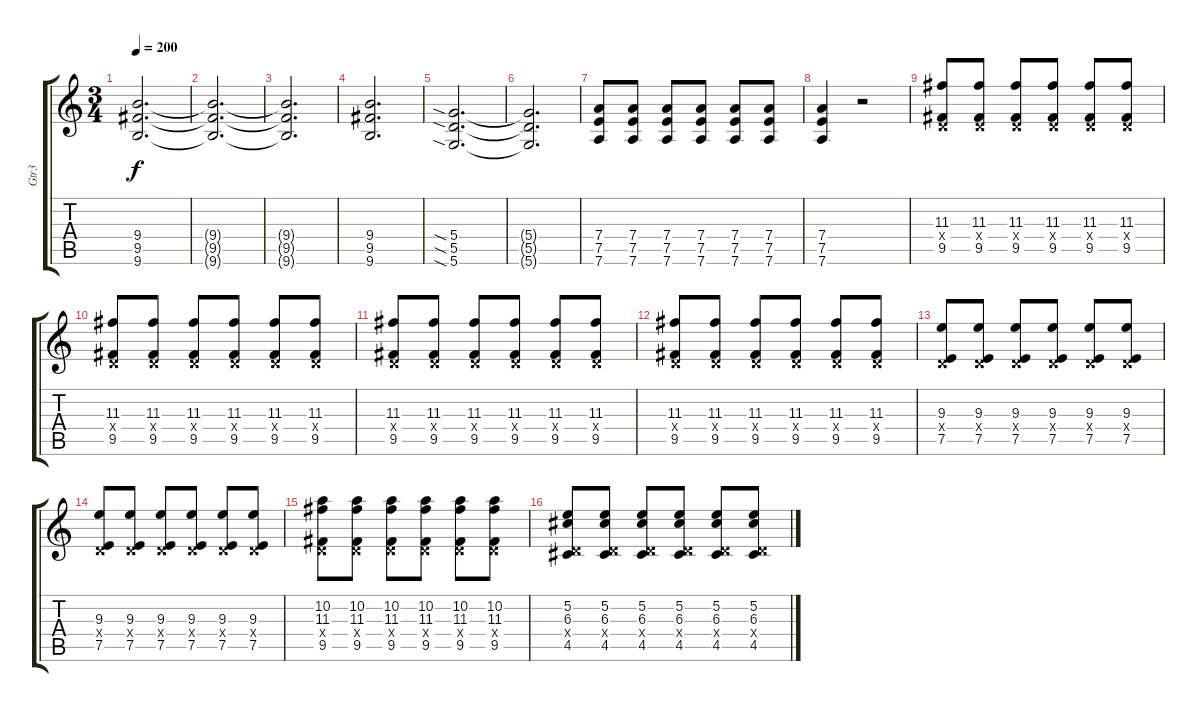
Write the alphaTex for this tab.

\track ("Gtr3" "Gtr3") {instrument electricguitarclean}
\staff {score tabs}
\tuning (E4 B3 G3 D3 A2 D2) {hide}
\ts (3 4)
\tempo 200
\clef g2
\ks c
(9.4 9.5 9.6).2{d dy f} |
(9.4{t} 9.5{t} 9.6{t}).2{d} |
(9.4{t} 9.5{t} 9.6{t}).2{d} |
(9.4 9.5 9.6).2{d} |
(5.4{sia} 5.5{sia} 5.6{sia}).2{d} |
(5.4{t} 5.5{t} 5.6{t}).2{d} |
(7.4 7.5 7.6).8 (7.4 7.5 7.6).8 (7.4 7.5 7.6).8 (7.4 7.5 7.6).8 (7.4 7.5 7.6).8 (7.4 7.5 7.6).8 |
(7.4 7.5 7.6).4 r.2 |
(11.3 0.4{x} 9.5).8 (11.3 0.4{x} 9.5).8 (11.3 0.4{x} 9.5).8 (11.3 0.4{x} 9.5).8 (11.3 0.4{x} 9.5).8 (11.3 0.4{x} 9.5).8 |
(11.3 0.4{x} 9.5).8 (11.3 0.4{x} 9.5).8 (11.3 0.4{x} 9.5).8 (11.3 0.4{x} 9.5).8 (11.3 0.4{x} 9.5).8 (11.3 0.4{x} 9.5).8 |
(11.3 0.4{x} 9.5).8 (11.3 0.4{x} 9.5).8 (11.3 0.4{x} 9.5).8 (11.3 0.4{x} 9.5).8 (11.3 0.4{x} 9.5).8 (11.3 0.4{x} 9.5).8 |
(11.3 0.4{x} 9.5).8 (11.3 0.4{x} 9.5).8 (11.3 0.4{x} 9.5).8 (11.3 0.4{x} 9.5).8 (11.3 0.4{x} 9.5).8 (11.3 0.4{x} 9.5).8 |
(9.3 0.4{x} 7.5).8 (9.3 0.4{x} 7.5).8 (9.3 0.4{x} 7.5).8 (9.3 0.4{x} 7.5).8 (9.3 0.4{x} 7.5).8 (9.3 0.4{x} 7.5).8 |
(9.3 0.4{x} 7.5).8 (9.3 0.4{x} 7.5).8 (9.3 0.4{x} 7.5).8 (9.3 0.4{x} 7.5).8 (9.3 0.4{x} 7.5).8 (9.3 0.4{x} 7.5).8 |
(10.2 11.3 0.4{x} 9.5).8 (10.2 11.3 0.4{x} 9.5).8 (10.2 11.3 0.4{x} 9.5).8 (10.2 11.3 0.4{x} 9.5).8 (10.2 11.3 0.4{x} 9.5).8 (10.2 11.3 0.4{x} 9.5).8 |
(5.2 6.3 0.4{x} 4.5).8 (5.2 6.3 0.4{x} 4.5).8 (5.2 6.3 0.4{x} 4.5).8 (5.2 6.3 0.4{x} 4.5).8 (5.2 6.3 0.4{x} 4.5).8 (5.2 6.3 0.4{x} 4.5).8
